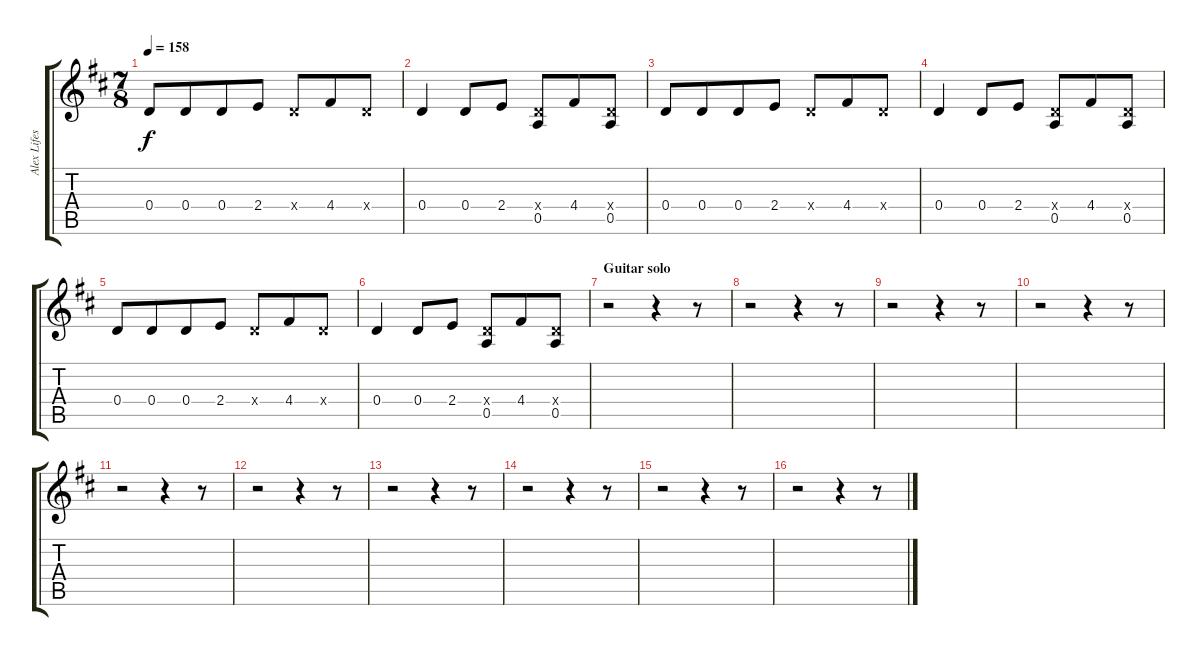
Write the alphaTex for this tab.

\track ("Alex Lifeson (rhythm guitar)" "Alex Lifes") {instrument overdrivenguitar}
\staff {score tabs}
\tuning (E4 B3 G3 D3 A2 E2) {hide}
\ts (7 8)
\tempo 158
\clef g2
\ks bminor
0.4.8{dy f volume 14 instrument distortionguitar} 0.4.8 0.4.8 2.4.8 0.4{x}.8 4.4.8 0.4{x}.8 |
0.4.4{volume 14 instrument distortionguitar} 0.4.8 2.4.8 (0.4{x} 0.5).8 4.4.8 (0.4{x} 0.5).8 |
0.4.8{volume 14 instrument distortionguitar} 0.4.8 0.4.8 2.4.8 0.4{x}.8 4.4.8 0.4{x}.8 |
0.4.4{volume 14 instrument distortionguitar} 0.4.8 2.4.8 (0.4{x} 0.5).8 4.4.8 (0.4{x} 0.5).8 |
0.4.8{volume 14 instrument distortionguitar} 0.4.8 0.4.8 2.4.8 0.4{x}.8 4.4.8 0.4{x}.8 |
0.4.4{volume 14 instrument distortionguitar} 0.4.8 2.4.8 (0.4{x} 0.5).8 4.4.8 (0.4{x} 0.5).8 |
\section ("" "Guitar solo")
r.2 r.4 r.8 |
r.2 r.4 r.8 |
r.2 r.4 r.8 |
r.2 r.4 r.8 |
r.2 r.4 r.8 |
r.2 r.4 r.8 |
r.2 r.4 r.8 |
r.2 r.4 r.8 |
r.2 r.4 r.8 |
r.2 r.4 r.8
